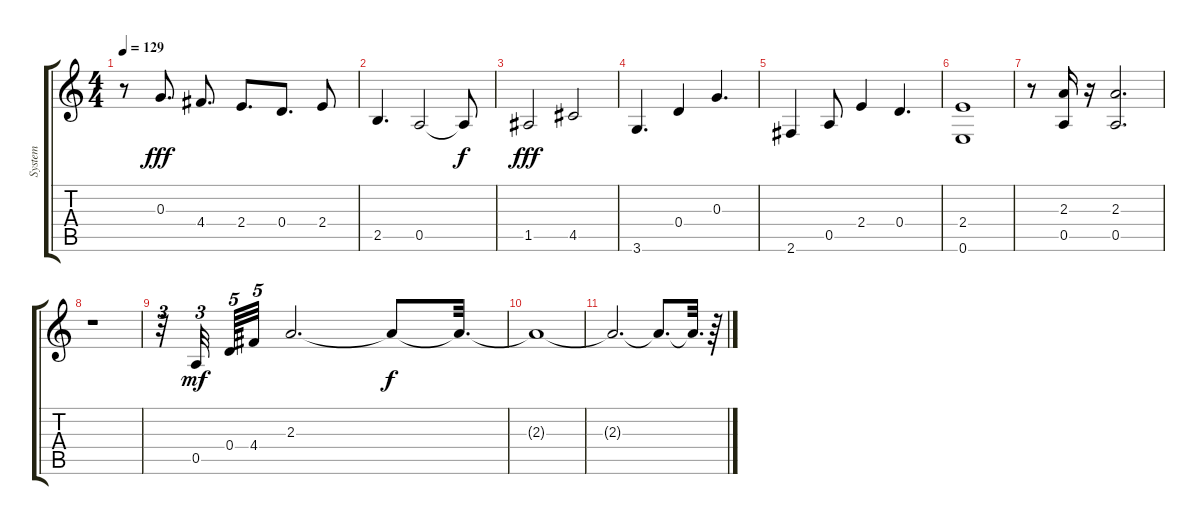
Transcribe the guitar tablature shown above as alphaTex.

\track ("System" "System") {instrument acousticguitarsteel}
\staff {score tabs}
\tuning (E4 B3 G3 D3 A2 E2) {hide}
\ts (4 4)
\tempo 129
\clef g2
\ks c
r.8{dy fff} 0.3.8{d} 4.4.8{d} 2.4.8{d} 0.4.8{d} 2.4.8 |
2.5.4{d} 0.5.2 0.5{t}.8{dy f} |
1.5.2{dy fff} 4.5.2 |
3.6.4{d} 0.4.4 0.3.4{d} |
2.6.4 0.5.8 2.4.4 0.4.4{d} |
(2.4 0.6).1 |
r.8 (2.3 0.5).16 r.16 (2.3 0.5).2{d} |
r.1 |
r.32{tu (3 2)} 0.5.32{tu (3 2) dy mf} 0.4.64{tu (5 4)} 4.4.32{tu (5 4)} 2.3.2{d} 2.3{t}.8{dy f} 2.3{t}.32{d} |
2.3{t}.1 |
2.3{t}.2{d} 2.3{t}.8{d} 2.3{t}.32{d} r.64
